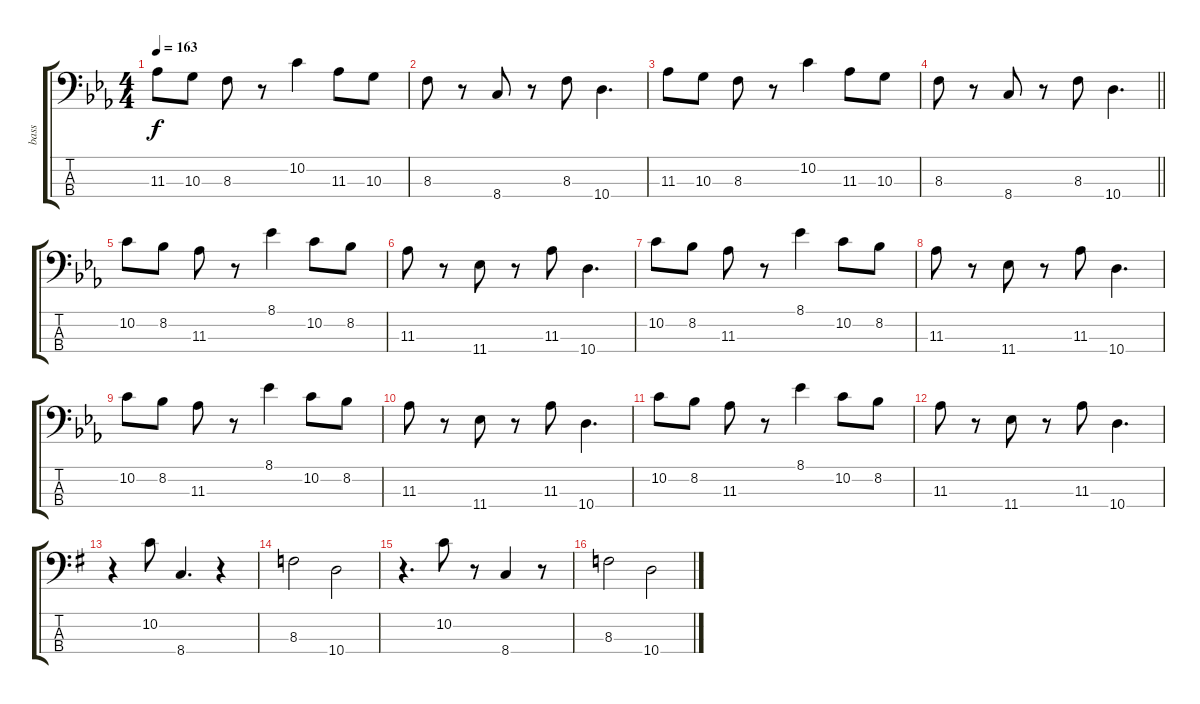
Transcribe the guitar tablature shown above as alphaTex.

\track ("bass" "bass") {instrument electricbasspick}
\staff {score tabs}
\tuning (G2 D2 A1 E1) {hide}
\ts (4 4)
\tempo 163
\clef f4
\ks cminor
11.3.8{dy f} 10.3.8 8.3.8 r.8 10.2.4 11.3.8 10.3.8 |
8.3.8 r.8 8.4.8 r.8 8.3.8 10.4.4{d} |
11.3.8 10.3.8 8.3.8 r.8 10.2.4 11.3.8 10.3.8 |
\barLineRight lightlight
8.3.8 r.8 8.4.8 r.8 8.3.8 10.4.4{d} |
10.2.8 8.2.8 11.3.8 r.8 8.1.4 10.2.8 8.2.8 |
11.3.8 r.8 11.4.8 r.8 11.3.8 10.4.4{d} |
10.2.8 8.2.8 11.3.8 r.8 8.1.4 10.2.8 8.2.8 |
11.3.8 r.8 11.4.8 r.8 11.3.8 10.4.4{d} |
10.2.8 8.2.8 11.3.8 r.8 8.1.4 10.2.8 8.2.8 |
11.3.8 r.8 11.4.8 r.8 11.3.8 10.4.4{d} |
10.2.8 8.2.8 11.3.8 r.8 8.1.4 10.2.8 8.2.8 |
11.3.8 r.8 11.4.8 r.8 11.3.8 10.4.4{d} |
\ks eminor
r.4 10.2.8 8.4.4{d} r.4 |
8.3.2 10.4.2 |
r.4{d} 10.2.8 r.8 8.4.4 r.8 |
8.3.2 10.4.2
